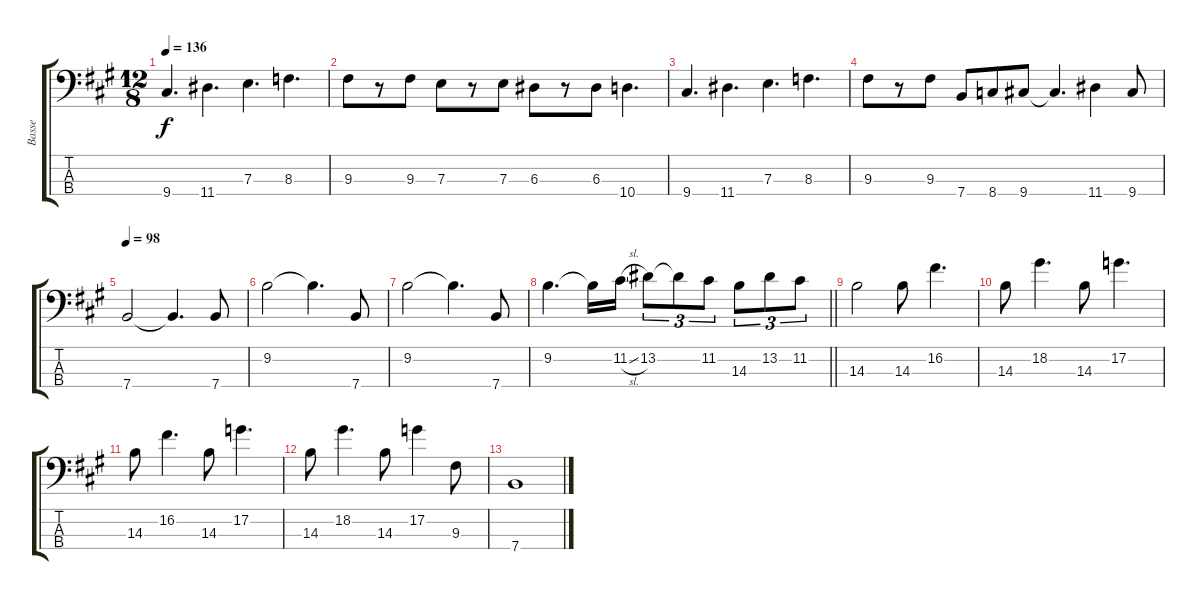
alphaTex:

\track ("Basse" "Basse") {instrument electricbassfinger}
\staff {score tabs}
\tuning (G2 D2 A1 E1) {hide}
\ts (12 8)
\tempo 136
\clef f4
\ks a
9.4.4{d dy f} 11.4.4{d} 7.3.4{d} 8.3.4{d} |
9.3.8 r.8 9.3.8 7.3.8 r.8 7.3.8 6.3.8 r.8 6.3.8 10.4.4{d} |
9.4.4{d} 11.4.4{d} 7.3.4{d} 8.3.4{d} |
9.3.8 r.8 9.3.8 7.4.8 8.4.8 9.4.8 9.4{t}.4{d} 11.4.4 9.4.8 |
\tempo 98
7.4.2 7.4{t}.4{d} 7.4.8 |
9.2.2 9.2{t}.4{d} 7.4.8 |
9.2.2 9.2{t}.4{d} 7.4.8 |
\barLineRight lightlight
9.2.4{d} 9.2{t}.16 11.2{sl}.16 13.2.8{tu (3 2)} 13.2{t}.8{tu (3 2)} 11.2.8{tu (3 2)} 14.3.8{tu (3 2)} 13.2.8{tu (3 2)} 11.2.8{tu (3 2)} |
14.3.2 14.3.8 16.2.4{d} |
14.3.8 18.2.4{d} 14.3.8 17.2.4{d} |
14.3.8 16.2.4{d} 14.3.8 17.2.4{d} |
14.3.8 18.2.4{d} 14.3.8 17.2.4 9.3.8 |
7.4.1
